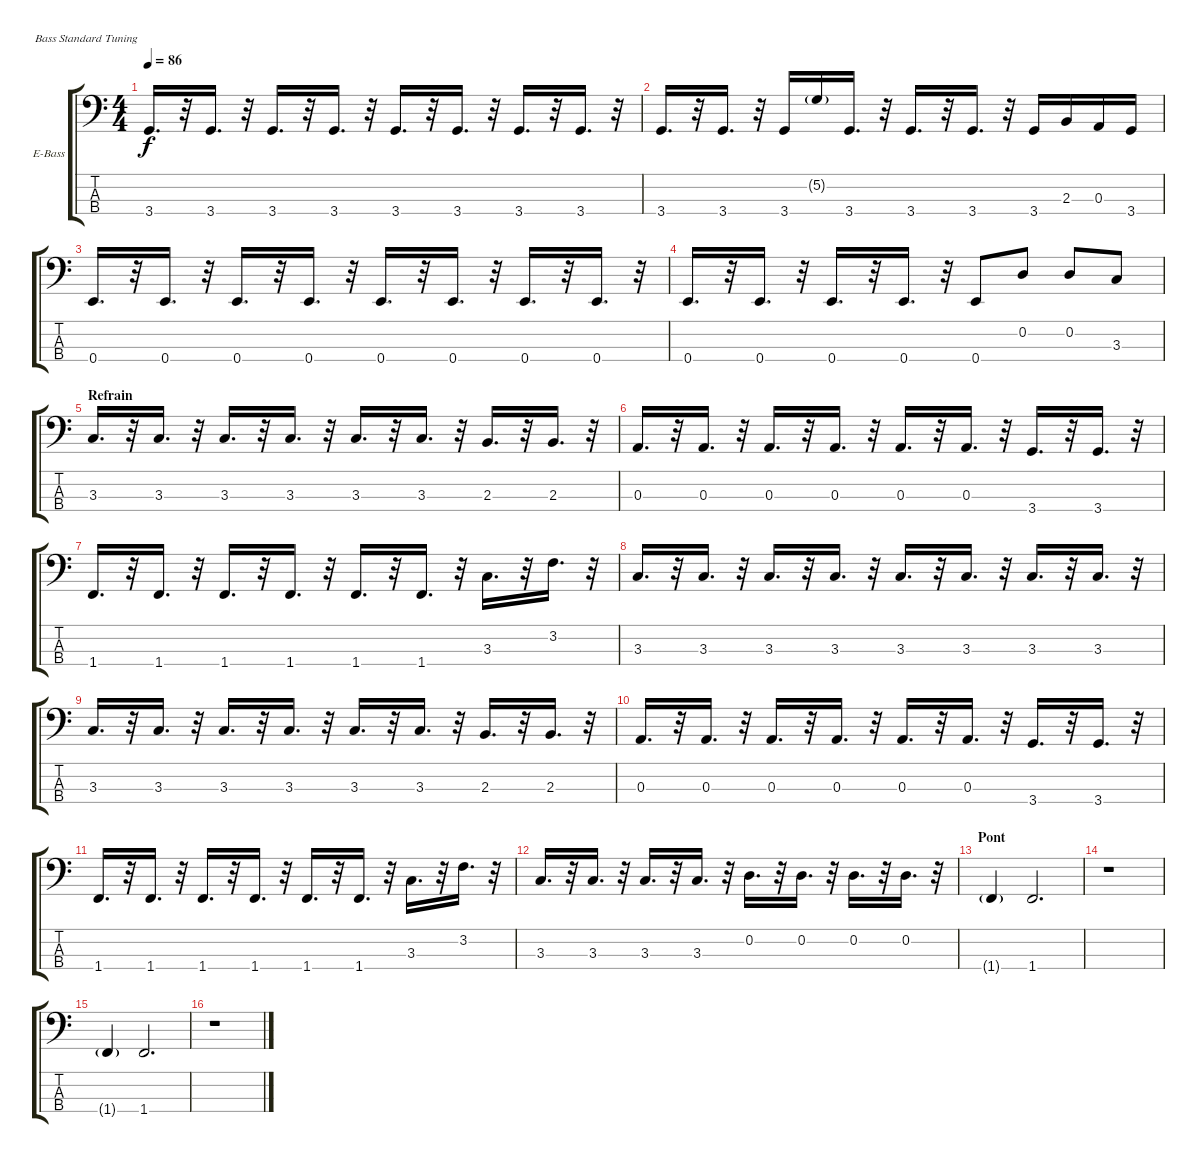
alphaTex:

\bracketExtendMode groupsimilarinstruments
\firstSystemTrackNameOrientation horizontal
\otherSystemsTrackNameOrientation horizontal
\track ("Tony Levin" "E-Bass") {multiBarRest instrument electricbassfinger}
\staff {score tabs}
\tuning (G2 D2 A1 E1)
\ts (4 4)
\tempo 86
\clef f4
\ks c
3.4.16{d dy f} r.32 3.4.16{d} r.32 3.4.16{d} r.32 3.4.16{d} r.32 3.4.16{d} r.32 3.4.16{d} r.32 3.4.16{d} r.32 3.4.16{d} r.32 |
3.4.16{d} r.32 3.4.16{d} r.32 3.4.16 5.2{g}.16 3.4.16{d} r.32 3.4.16{d} r.32 3.4.16{d} r.32 3.4.16 2.3.16 0.3.16 3.4.16 |
0.4.16{d} r.32 0.4.16{d} r.32 0.4.16{d} r.32 0.4.16{d} r.32 0.4.16{d} r.32 0.4.16{d} r.32 0.4.16{d} r.32 0.4.16{d} r.32 |
0.4.16{d} r.32 0.4.16{d} r.32 0.4.16{d} r.32 0.4.16{d} r.32 0.4.8 0.2.8 0.2.8 3.3.8 |
\section ("" "Refrain")
3.3.16{d} r.32 3.3.16{d} r.32 3.3.16{d} r.32 3.3.16{d} r.32 3.3.16{d} r.32 3.3.16{d} r.32 2.3.16{d} r.32 2.3.16{d} r.32 |
0.3.16{d} r.32 0.3.16{d} r.32 0.3.16{d} r.32 0.3.16{d} r.32 0.3.16{d} r.32 0.3.16{d} r.32 3.4.16{d} r.32 3.4.16{d} r.32 |
1.4.16{d} r.32 1.4.16{d} r.32 1.4.16{d} r.32 1.4.16{d} r.32 1.4.16{d} r.32 1.4.16{d} r.32 3.3.16{d} r.32 3.2.16{d} r.32 |
3.3.16{d} r.32 3.3.16{d} r.32 3.3.16{d} r.32 3.3.16{d} r.32 3.3.16{d} r.32 3.3.16{d} r.32 3.3.16{d} r.32 3.3.16{d} r.32 |
3.3.16{d} r.32 3.3.16{d} r.32 3.3.16{d} r.32 3.3.16{d} r.32 3.3.16{d} r.32 3.3.16{d} r.32 2.3.16{d} r.32 2.3.16{d} r.32 |
0.3.16{d} r.32 0.3.16{d} r.32 0.3.16{d} r.32 0.3.16{d} r.32 0.3.16{d} r.32 0.3.16{d} r.32 3.4.16{d} r.32 3.4.16{d} r.32 |
1.4.16{d} r.32 1.4.16{d} r.32 1.4.16{d} r.32 1.4.16{d} r.32 1.4.16{d} r.32 1.4.16{d} r.32 3.3.16{d} r.32 3.2.16{d} r.32 |
3.3.16{d} r.32 3.3.16{d} r.32 3.3.16{d} r.32 3.3.16{d} r.32 0.2.16{d} r.32 0.2.16{d} r.32 0.2.16{d} r.32 0.2.16{d} r.32 |
\section ("" "Pont")
1.4{g}.4 1.4.2{d} |
r.1 |
1.4{g}.4 1.4.2{d} |
r.1
